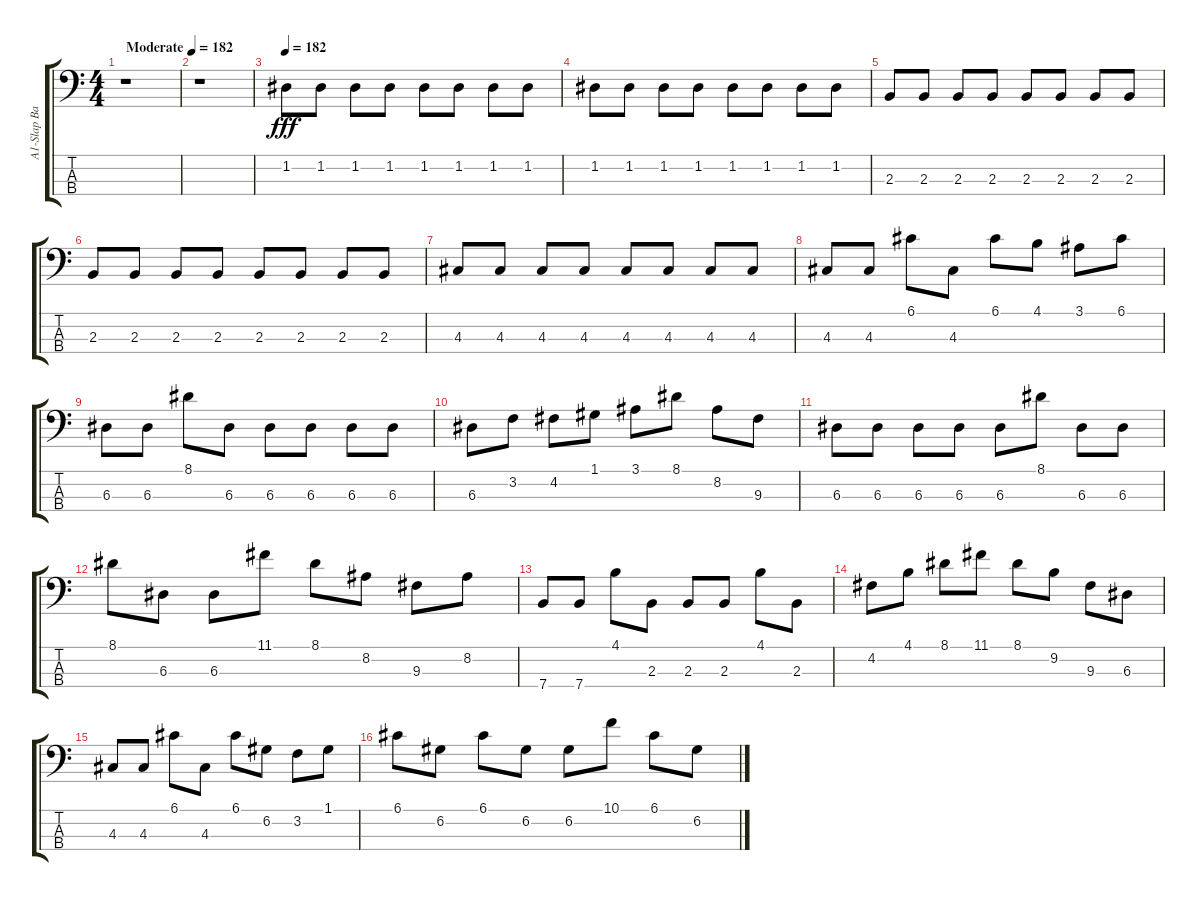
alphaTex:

\track ("A1-Slap Bass 1 " "A1-Slap Ba") {instrument slapbass1}
\staff {score tabs}
\tuning (G2 D2 A1 E1) {hide}
\ts (4 4)
\tempo (182 "Moderate")
\clef f4
\ks c
r.1{dy fff instrument slapbass1} |
r.1 |
\tempo 182
1.2.8 1.2.8 1.2.8 1.2.8 1.2.8 1.2.8 1.2.8 1.2.8 |
1.2.8 1.2.8 1.2.8 1.2.8 1.2.8 1.2.8 1.2.8 1.2.8 |
2.3.8 2.3.8 2.3.8 2.3.8 2.3.8 2.3.8 2.3.8 2.3.8 |
2.3.8 2.3.8 2.3.8 2.3.8 2.3.8 2.3.8 2.3.8 2.3.8 |
4.3.8 4.3.8 4.3.8 4.3.8 4.3.8 4.3.8 4.3.8 4.3.8 |
4.3.8 4.3.8 6.1.8 4.3.8 6.1.8 4.1.8 3.1.8 6.1.8 |
6.3.8 6.3.8 8.1.8 6.3.8 6.3.8 6.3.8 6.3.8 6.3.8 |
6.3.8 3.2.8 4.2.8 1.1.8 3.1.8 8.1.8 8.2.8 9.3.8 |
6.3.8 6.3.8 6.3.8 6.3.8 6.3.8 8.1.8 6.3.8 6.3.8 |
8.1.8 6.3.8 6.3.8 11.1.8 8.1.8 8.2.8 9.3.8 8.2.8 |
7.4.8 7.4.8 4.1.8 2.3.8 2.3.8 2.3.8 4.1.8 2.3.8 |
4.2.8 4.1.8 8.1.8 11.1.8 8.1.8 9.2.8 9.3.8 6.3.8 |
4.3.8 4.3.8 6.1.8 4.3.8 6.1.8 6.2.8 3.2.8 1.1.8 |
6.1.8 6.2.8 6.1.8 6.2.8 6.2.8 10.1.8 6.1.8 6.2.8
